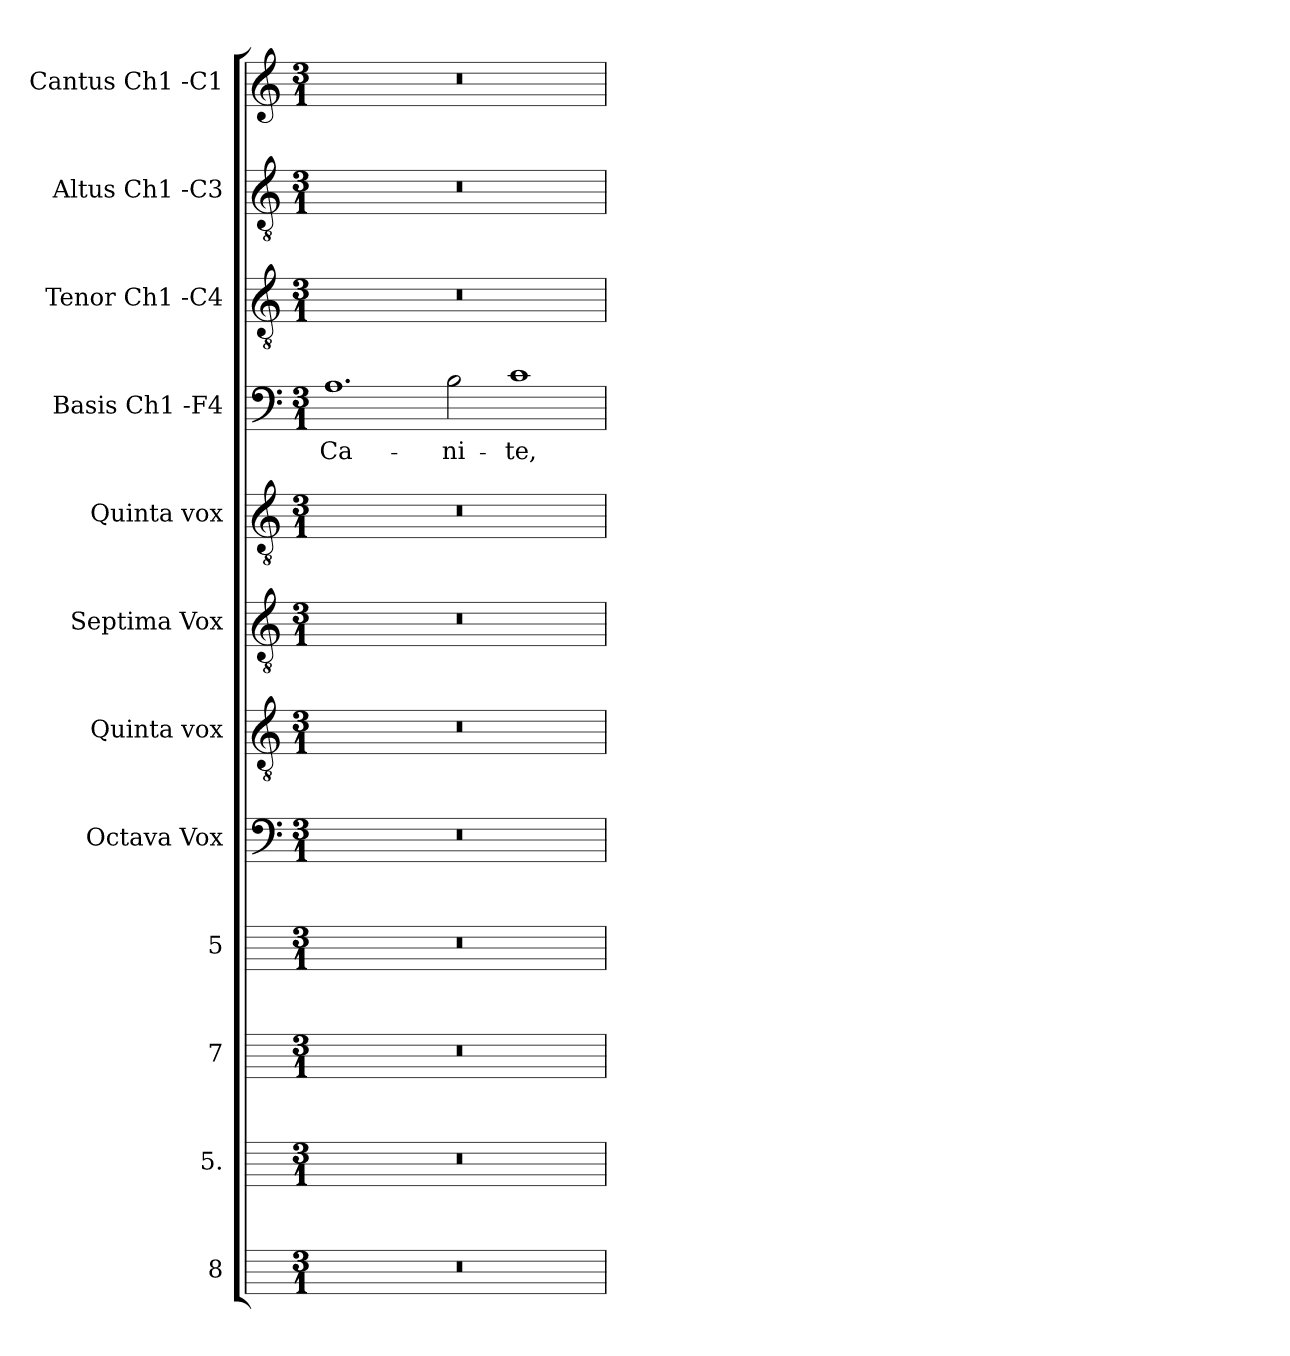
**kern	**kern	**kern	**kern	**kern	**kern	**kern	**kern	**kern	**text	**kern	**kern	**kern
*part12	*part11	*part10	*part9	*part8	*part7	*part6	*part5	*part4	*part4	*part3	*part2	*part1
*staff12	*staff11	*staff10	*staff9	*staff8	*staff7	*staff6	*staff5	*staff4	*staff4	*staff3	*staff2	*staff1
*I"8	*I"5.	*I"7	*I"5	*I"Octava  Vox	*I"Quinta  vox	*I"Septima  Vox	*I"Quinta  vox	*I"Basis  Ch1 -F4	*	*I"Tenor  Ch1 -C4	*I"Altus  Ch1 -C3	*I"Cantus  Ch1 -C1
*	*	*	*	*	*	*	*	*I'B	*	*I'T	*I'A	*I'C
!!LO:PB:g=z
*stria5	*stria5	*stria5	*stria5	*stria5	*stria5	*stria5	*stria5	*stria5	*	*stria5	*stria5	*stria5
*	*	*	*	*clefF4	*clefGv2	*clefGv2	*clefGv2	*clefF4	*	*clefGv2	*clefGv2	*clefG2
*k[]	*k[]	*k[]	*k[]	*k[]	*k[]	*k[]	*k[]	*k[]	*	*k[]	*k[]	*k[]
*C:	*C:	*C:	*C:	*C:	*C:	*C:	*C:	*C:	*	*C:	*C:	*C:
*M3/1	*M3/1	*M3/1	*M3/1	*M3/1	*M3/1	*M3/1	*M3/1	*M3/1	*	*M3/1	*M3/1	*M3/1
=1	=1	=1	=1	=1	=1	=1	=1	=1	=1	=1	=1	=1
!	!	!	!	!	!	!	!	!	!LO:LY:b:cj	!	!	!
0.r	0.r	0.r	0.r	0.r	0.r	0.r	0.r	1.A	Ca-	0.r	0.r	0.r
!	!	!	!	!	!	!	!	!	!LO:LY:b:cj	!	!	!
.	.	.	.	.	.	.	.	2B\	-ni-	.	.	.
!	!	!	!	!	!	!	!	!	!LO:LY:b:cj	!	!	!
.	.	.	.	.	.	.	.	1c	-te,	.	.	.
=	=	=	=	=	=	=	=	=	=	=	=	=
*-	*-	*-	*-	*-	*-	*-	*-	*-	*-	*-	*-	*-
